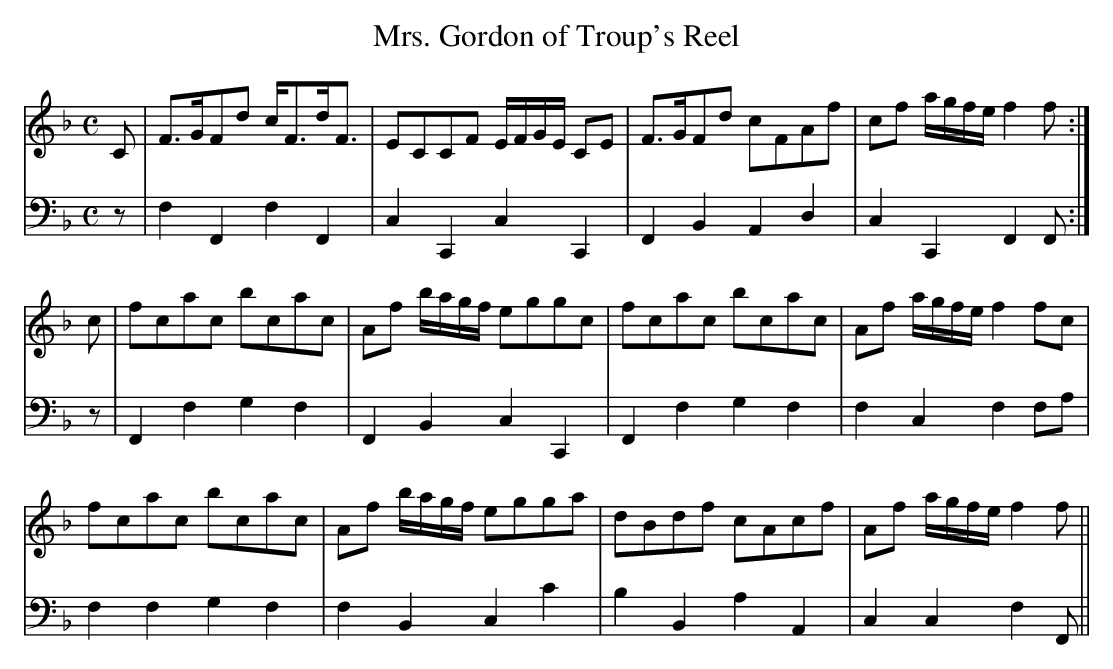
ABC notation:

X:1
T:Mrs. Gordon of Troup's Reel
M:C
L:1/8
K:F
V:1
C|F>GFd c<Fd<F|ECCF E/F/G/E/ CE|F>GFd cFAf|cf a/g/f/e/ f2f:|
c|fcac bcac|Af b/a/g/f/ eggc|fcac bcac|Af a/g/f/e/ f2 fc|
fcac bcac|Af b/a/g/f/ egga |dBdf cAcf|Af a/g/f/e/ f2f||
V:2 clef = bass
z|F,2F,,2F,2F,,2|C,2C,,2C,2C,,2|F,,2B,,2A,,2D,2|C,2C,,2F,,2F,,:|
z|F,,2F,2G,2F,2|F,,2B,,2C,2C,,2|F,,2F,2G,2F,2|F,2C,2F,2 F,A,|
F,2F,2G,2F,2|F,2B,,2C,2C2|B,2B,,2A,2A,,2|C,2C,2F,2F,,||
